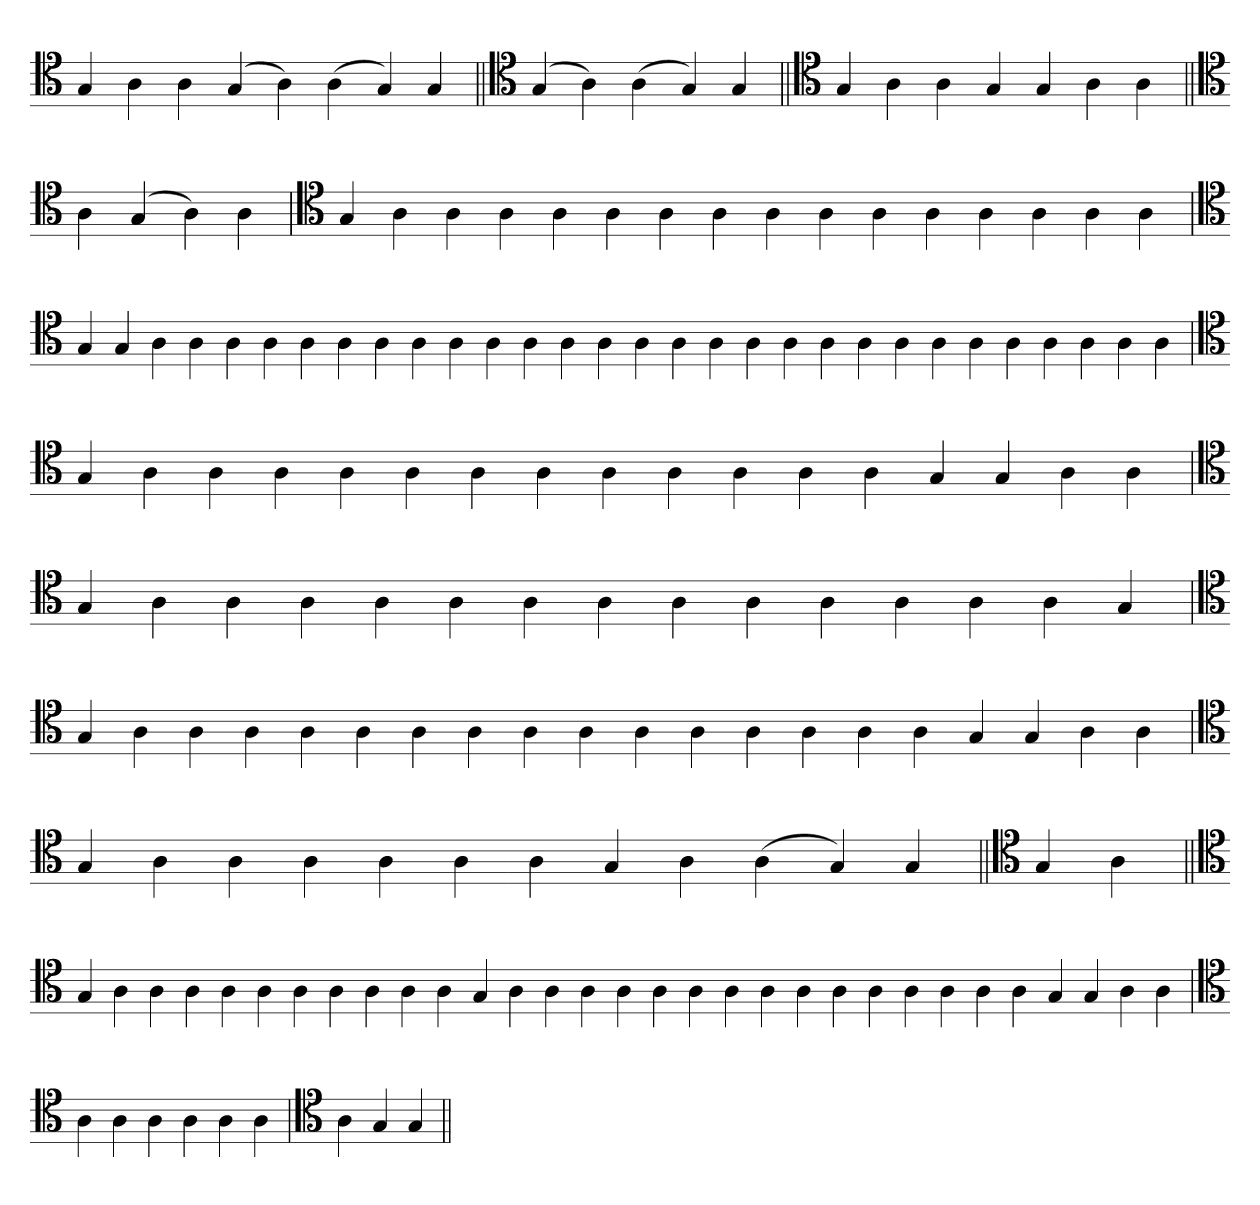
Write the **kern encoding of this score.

**kern
*part1
*staff1
*clefC4
=
4G
4A
4A
(4G
4A)
(4A
4G)
4G
=||
*clefC4
(4G
4A)
(4A
4G)
4G
=||
*clefC4
4G
4A
4A
4G
4G
4A
4A
=||
*clefC4
4A
(4G
4A)
4A
=
*clefC4
4G
4A
4A
4A
4A
4A
4A
4A
4A
4A
4A
4A
4A
4A
4A
4A
='
*clefC4
4G
4G
4A
4A
4A
4A
4A
4A
4A
4A
4A
4A
4A
4A
4A
4A
4A
4A
4A
4A
4A
4A
4A
4A
4A
4A
4A
4A
4A
4A
='
*clefC4
4G
4A
4A
4A
4A
4A
4A
4A
4A
4A
4A
4A
4A
4G
4G
4A
4A
=
*clefC4
4G
4A
4A
4A
4A
4A
4A
4A
4A
4A
4A
4A
4A
4A
4G
='
*clefC4
4G
4A
4A
4A
4A
4A
4A
4A
4A
4A
4A
4A
4A
4A
4A
4A
4G
4G
4A
4A
='
*clefC4
4G
4A
4A
4A
4A
4A
4A
4G
4A
(4A
4G)
4G
=||
*clefC4
4G
4A
=||
*clefC4
4G
4A
4A
4A
4A
4A
4A
4A
4A
4A
4A
4G
4A
4A
4A
4A
4A
4A
4A
4A
4A
4A
4A
4A
4A
4A
4A
4G
4G
4A
4A
='
*clefC4
4A
4A
4A
4A
4A
4A
=
*clefC4
4A
4G
4G
=||
*-
